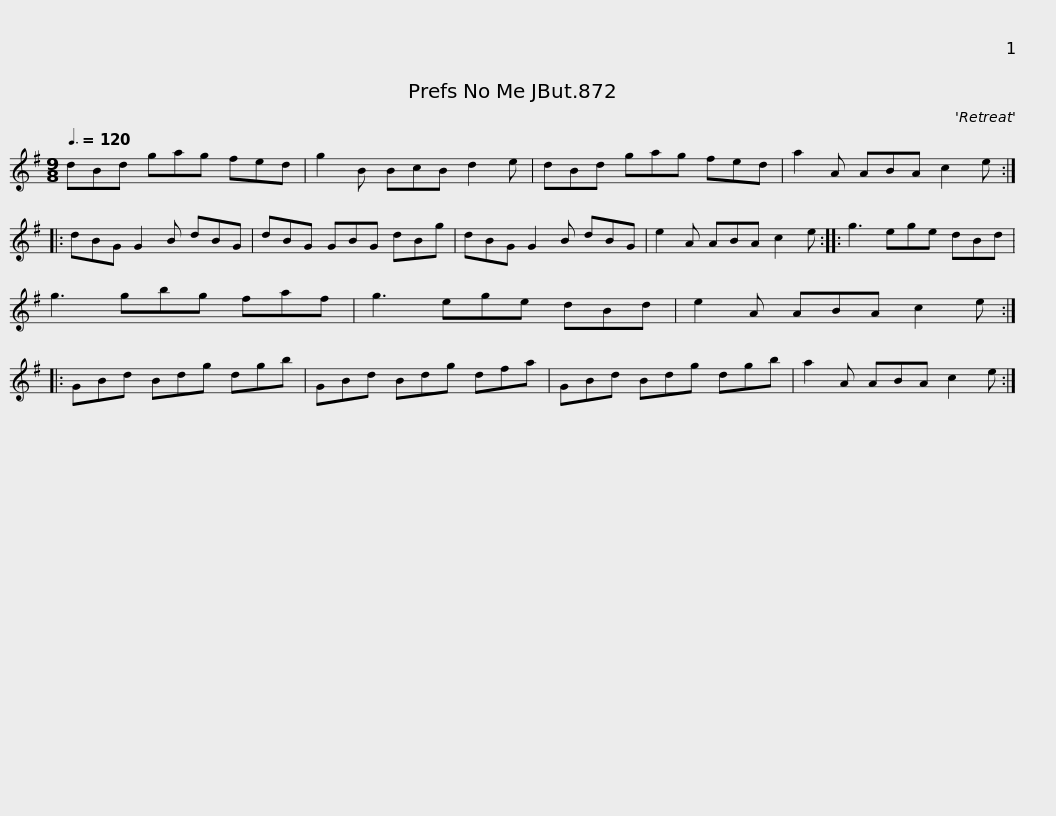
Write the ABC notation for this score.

X:1
L:1/8
Q:3/8=120
M:9/8
I:linebreak $
K:G
V:1 treble
V:1
 dBd gag fed | g2 B BcB d2 e | dBd gag fed | a2 A ABA c2 e :: dBG G2 B dBG |$ %5
 dBG GBG dBg | dBG G2 B dBG | e2 A ABA c2 e :: g3 ege dBd | g3 gbg faf |$ %10
 g3 ege dBd | e2 A ABA c2 e :: GBd Bdg dgb | GBd Bdg dfa | GBd Bdg dgb |$ %15
 a2 A ABA c2 e :| %16
